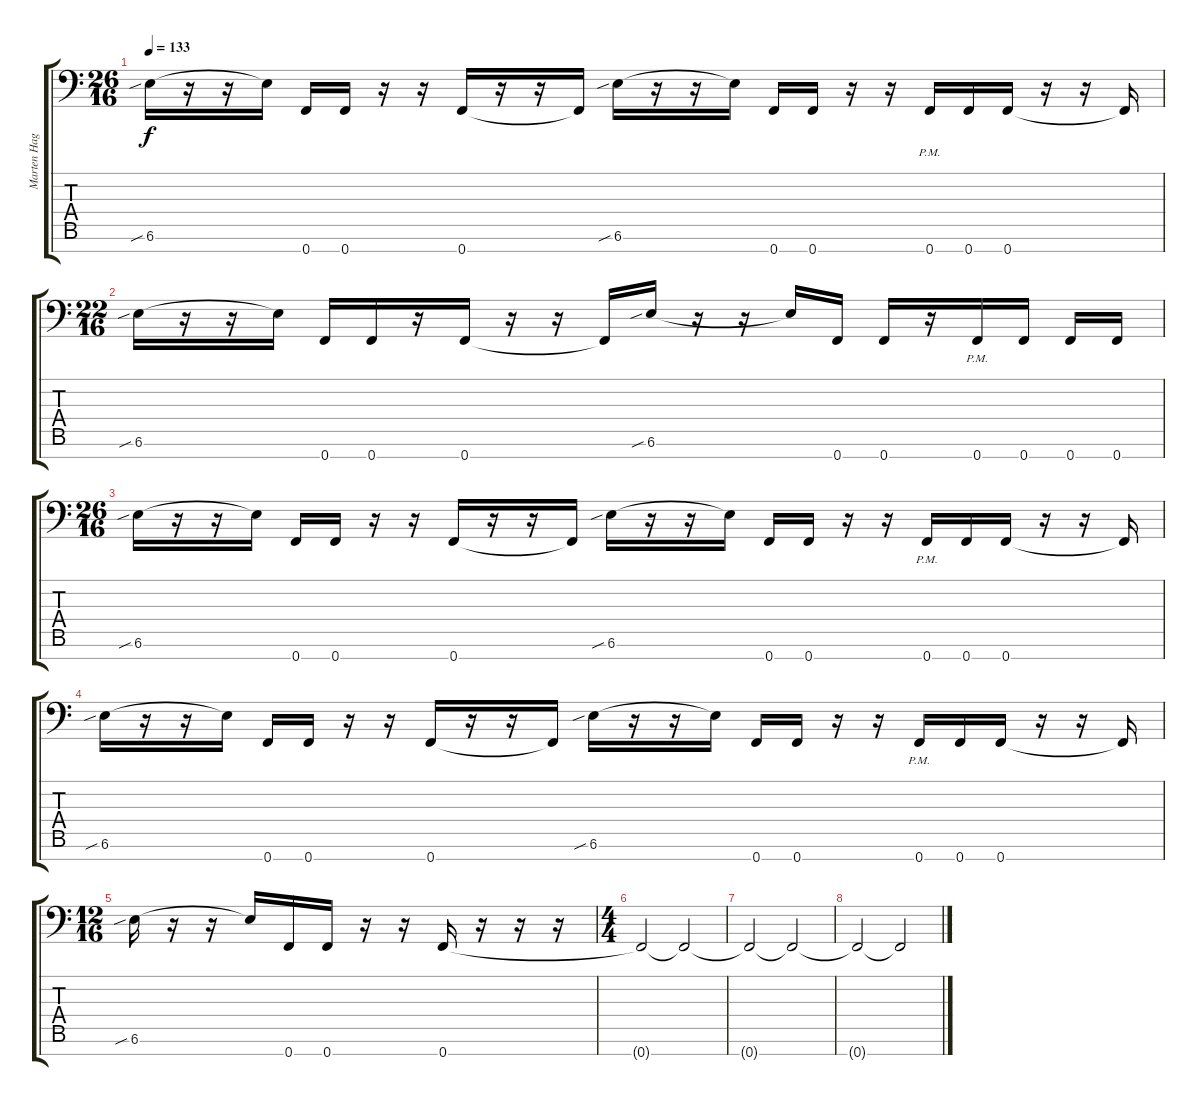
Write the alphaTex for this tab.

\track ("Marten Hagström ( Rythm )" "Marten Hag") {instrument distortionguitar}
\staff {score tabs}
\tuning (Bb3 F3 Db3 Ab2 Eb2 Bb1 F1) {hide}
\ts (26 16)
\tempo 133
\clef f4
\ks c
6.6{sib}.16{dy f} r.16 r.16 6.6{t}.16 0.7.16 0.7.16 r.16 r.16 0.7.16 r.16 r.16 0.7{t}.16 6.6{sib}.16 r.16 r.16 6.6{t}.16 0.7.16 0.7.16 r.16 r.16 0.7{pm}.16 0.7.16 0.7.16 r.16 r.16 0.7{t}.16 |
\ts (22 16)
6.6{sib}.16 r.16 r.16 6.6{t}.16 0.7.16 0.7.16 r.16 0.7.16 r.16 r.16 0.7{t}.16 6.6{sib}.16 r.16 r.16 6.6{t}.16 0.7.16 0.7.16 r.16 0.7{pm}.16 0.7.16 0.7.16 0.7.16 |
\ts (26 16)
6.6{sib}.16 r.16 r.16 6.6{t}.16 0.7.16 0.7.16 r.16 r.16 0.7.16 r.16 r.16 0.7{t}.16 6.6{sib}.16 r.16 r.16 6.6{t}.16 0.7.16 0.7.16 r.16 r.16 0.7{pm}.16 0.7.16 0.7.16 r.16 r.16 0.7{t}.16 |
6.6{sib}.16 r.16 r.16 6.6{t}.16 0.7.16 0.7.16 r.16 r.16 0.7.16 r.16 r.16 0.7{t}.16 6.6{sib}.16 r.16 r.16 6.6{t}.16 0.7.16 0.7.16 r.16 r.16 0.7{pm}.16 0.7.16 0.7.16 r.16 r.16 0.7{t}.16 |
\ts (12 16)
6.6{sib}.16 r.16 r.16 6.6{t}.16 0.7.16 0.7.16 r.16 r.16 0.7.16 r.16 r.16 r.16 |
\ts (4 4)
0.7{t}.2 0.7{t}.2 |
0.7{t}.2 0.7{t}.2 |
0.7{t}.2 0.7{t}.2
